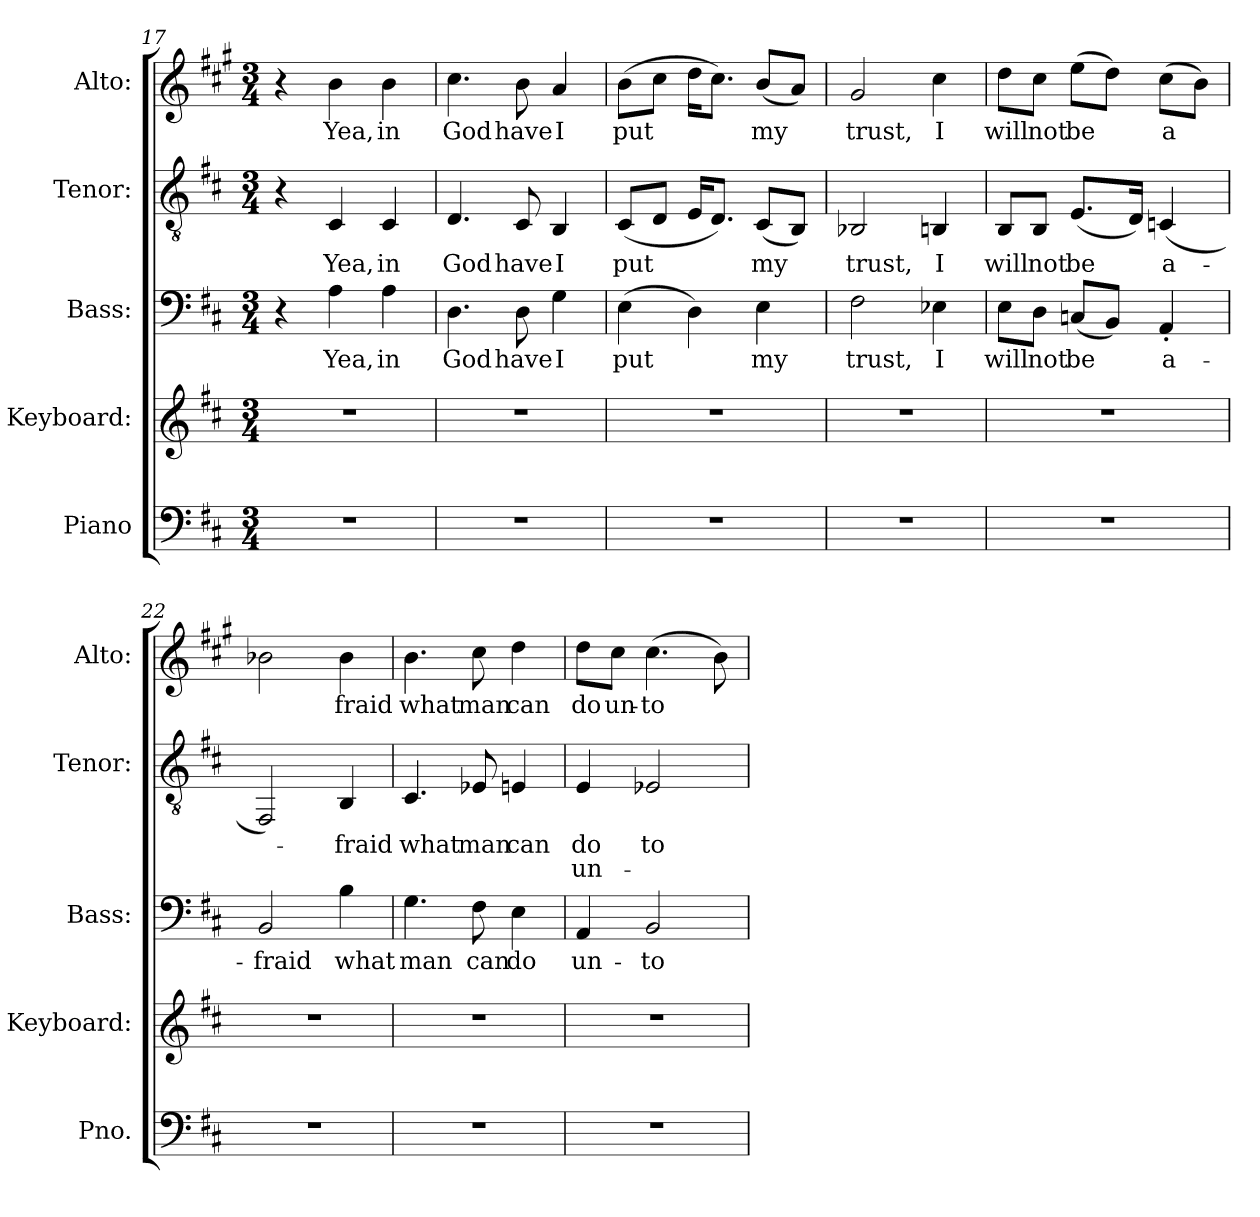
**kern	**kern	**kern	**text	**kern	**text	**text	**kern	**text
*part5	*part4	*part3	*part3	*part2	*part2	*part2	*part1	*part1
*staff5	*staff4	*staff3	*staff3	*staff2	*staff2	*staff2	*staff1	*staff1
*I"Piano	*I"Keyboard:	*I"Bass:	*	*I"Tenor:	*	*	*I"Alto:	*
*I'Pno.	*I'Keyboard:	*I'Bass:	*	*I'Tenor:	*	*	*I'Alto:	*
*clefF4	*clefG2	*clefF4	*	*clefGv2	*	*	*clefG2	*
*	*	*	*	*	*	*	*ITrd4c7	*
*k[f#c#]	*k[f#c#]	*k[f#c#]	*	*k[f#c#]	*	*	*k[f#c#]	*
*D:	*D:	*D:	*	*D:	*	*	*D:	*
*M3/4	*M3/4	*M3/4	*	*M3/4	*	*	*M3/4	*
=17	=17	=17	=17	=17	=17	=17	=17	=17
!LO:N:vis=1	!LO:N:vis=1	!	!	!	!	!	!	!
2.r	2.r	4r	.	4r	.	.	4r	.
!	!	!	!LO:LY:b:color=#000000	!	!	!	!	!
!	!	!	!	!	!LO:LY:b:color=#000000	!	!	!
!	!	!	!	!	!	!	!	!LO:LY:b:color=#000000
.	.	4Ai\	Yea,	4C#i/	Yea,	.	4ei\	Yea,
!	!	!	!LO:LY:b:color=#000000	!	!	!	!	!
!	!	!	!	!	!LO:LY:b:color=#000000	!	!	!
!	!	!	!	!	!	!	!	!LO:LY:b:color=#000000
.	.	4Ai\	in	4C#i/	in	.	4ei\	in
=18	=18	=18	=18	=18	=18	=18	=18	=18
!LO:N:vis=1	!LO:N:vis=1	!	!	!	!	!	!	!
!	!	!	!LO:LY:b:color=#000000	!	!	!	!	!
!	!	!	!	!	!LO:LY:b:color=#000000	!	!	!
!	!	!	!	!	!	!	!	!LO:LY:b:color=#000000
2.r	2.r	4.Di\	God	4.Di/	God	.	4.f#i\	God
!	!	!	!LO:LY:b:color=#000000	!	!	!	!	!
!	!	!	!	!	!LO:LY:b:color=#000000	!	!	!
!	!	!	!	!	!	!	!	!LO:LY:b:color=#000000
.	.	8Di\	have	8C#i/	have	.	8ei\	have
!	!	!	!LO:LY:b:color=#000000	!	!	!	!	!
!	!	!	!	!	!LO:LY:b:color=#000000	!	!	!
!	!	!	!	!	!	!	!	!LO:LY:b:color=#000000
.	.	4Gi\	I	4BBi/	I	.	4di/	I
!!LO:LB:g=z
=19	=19	=19	=19	=19	=19	=19	=19	=19
!LO:N:vis=1	!LO:N:vis=1	!	!	!	!	!	!	!
!	!	!	!LO:LY:b:color=#000000	!	!	!	!	!
!	!	!	!	!	!LO:LY:b:color=#000000	!	!	!
!	!	!	!	!	!	!	!	!LO:LY:b:color=#000000
2.r	2.r	(4Ei\	put	(8C#i/L	put	.	(8ei\L	put
.	.	.	.	8Di/J	.	.	8f#i\J	.
.	.	4Di\)	.	16Ei/KL	.	.	16gi\KL	.
.	.	.	.	8.Di/J)	.	.	8.f#i\J)	.
!	!	!	!LO:LY:b:color=#000000	!	!	!	!	!
!	!	!	!	!	!LO:LY:b:color=#000000	!	!	!
!	!	!	!	!	!	!	!	!LO:LY:b:color=#000000
.	.	4Ei\	my	(8C#i/L	my	.	(8ei/L	my
.	.	.	.	8BBi/J)	.	.	8di/J)	.
=20	=20	=20	=20	=20	=20	=20	=20	=20
!LO:N:vis=1	!LO:N:vis=1	!	!	!	!	!	!	!
!	!	!	!LO:LY:b:color=#000000	!	!	!	!	!
!	!	!	!	!	!LO:LY:b:color=#000000	!	!	!
!	!	!	!	!	!	!	!	!LO:LY:b:color=#000000
2.r	2.r	2F#i\	trust,	2BB-Xi/	trust,	.	2c#i/	trust,
!	!	!	!LO:LY:b:color=#000000	!	!	!	!	!
!	!	!	!	!	!LO:LY:b:color=#000000	!	!	!
!	!	!	!	!	!	!	!	!LO:LY:b:color=#000000
.	.	4E-Xi\	I	4BBni/	I	.	4f#i\	I
=21	=21	=21	=21	=21	=21	=21	=21	=21
!LO:N:vis=1	!LO:N:vis=1	!	!	!	!	!	!	!
!	!	!	!LO:LY:b:color=#000000	!	!	!	!	!
!	!	!	!	!	!LO:LY:b:color=#000000	!	!	!
!	!	!	!	!	!	!	!	!LO:LY:b:color=#000000
2.r	2.r	8Ei\L	will	8BBi/L	will	.	8gi\L	will
!	!	!	!LO:LY:b:color=#000000	!	!	!	!	!
!	!	!	!	!	!LO:LY:b:color=#000000	!	!	!
!	!	!	!	!	!	!	!	!LO:LY:b:color=#000000
.	.	8Di\J	not	8BBi/J	not	.	8f#i\J	not
!	!	!	!LO:LY:b:color=#000000	!	!	!	!	!
!	!	!	!	!	!LO:LY:b:color=#000000	!	!	!
!	!	!	!	!	!	!	!	!LO:LY:b:color=#000000
.	.	(8Cni/L	be	(8.Ei/L	be	.	(8ai\L	be
.	.	8BBi/J)	.	.	.	.	8gi\J)	.
.	.	.	.	16Di/Jk)	.	.	.	.
!	!	!	!LO:LY:b:color=#000000	!	!	!	!	!
!	!	!	!	!	!LO:LY:b:color=#000000	!	!	!
!	!	!	!	!	!	!	!	!LO:LY:b:color=#000000
.	.	4AA'i/	a-	(4Cni/	a-	.	(8f#i\L	a-
!	!	!	!	!	!	!	!	!LO:LY:b:color=#000000
.	.	.	.	.	.	.	8ei\J)	--
=22	=22	=22	=22	=22	=22	=22	=22	=22
!LO:N:vis=1	!LO:N:vis=1	!	!	!	!	!	!	!
!	!	!	!LO:LY:b:color=#000000	!	!	!	!	!
2.r	2.r	2BBi/	-fraid	2FF#i/)	.	.	2e-Xi\	.
!	!	!	!LO:LY:b:color=#000000	!	!	!	!	!
!	!	!	!	!	!LO:LY:b:color=#000000	!	!	!
!	!	!	!	!	!	!	!	!LO:LY:b:color=#000000
.	.	4Bi\	what	4BBi/	-fraid	.	4e-i\	fraid
=23	=23	=23	=23	=23	=23	=23	=23	=23
!LO:N:vis=1	!LO:N:vis=1	!	!	!	!	!	!	!
!	!	!	!LO:LY:b:color=#000000	!	!	!	!	!
!	!	!	!	!	!LO:LY:b:color=#000000	!	!	!
!	!	!	!	!	!	!	!	!LO:LY:b:color=#000000
2.r	2.r	4.Gi\	man	4.C#i/	what	.	4.ei\	what
!	!	!	!LO:LY:b:color=#000000	!	!	!	!	!
!	!	!	!	!	!LO:LY:b:color=#000000	!	!	!
!	!	!	!	!	!	!	!	!LO:LY:b:color=#000000
.	.	8F#i\	can	8E-Xi/	man	.	8f#i\	man
!	!	!	!LO:LY:b:color=#000000	!	!	!	!	!
!	!	!	!	!	!LO:LY:b:color=#000000	!	!	!
!	!	!	!	!	!	!	!	!LO:LY:b:color=#000000
.	.	4Ei\	do	4Eni/	can	.	4gi\	can
=24	=24	=24	=24	=24	=24	=24	=24	=24
!LO:N:vis=1	!LO:N:vis=1	!	!	!	!	!	!	!
!	!	!	!LO:LY:b:color=#000000	!	!	!	!	!
!	!	!	!	!	!LO:LY:b:color=#000000	!LO:LY:b:color=#000000	!	!
!	!	!	!	!	!	!	!	!LO:LY:b:color=#000000
2.r	2.r	4AAi/	un-	4Ei/	do	un-	8gi\L	do
!	!	!	!	!	!	!	!	!LO:LY:b:color=#000000
.	.	.	.	.	.	.	8f#i\J	un-
!	!	!	!LO:LY:b:color=#000000	!	!	!	!	!
!	!	!	!	!	!LO:LY:b:color=#000000	!	!	!
!	!	!	!	!	!	!	!	!LO:LY:b:color=#000000
.	.	2BBi/	-to	2E-Xi/	-to	.	(4.f#i\	-to
.	.	.	.	.	.	.	8ei\)	.
=	=	=	=	=	=	=	=	=
*-	*-	*-	*-	*-	*-	*-	*-	*-
